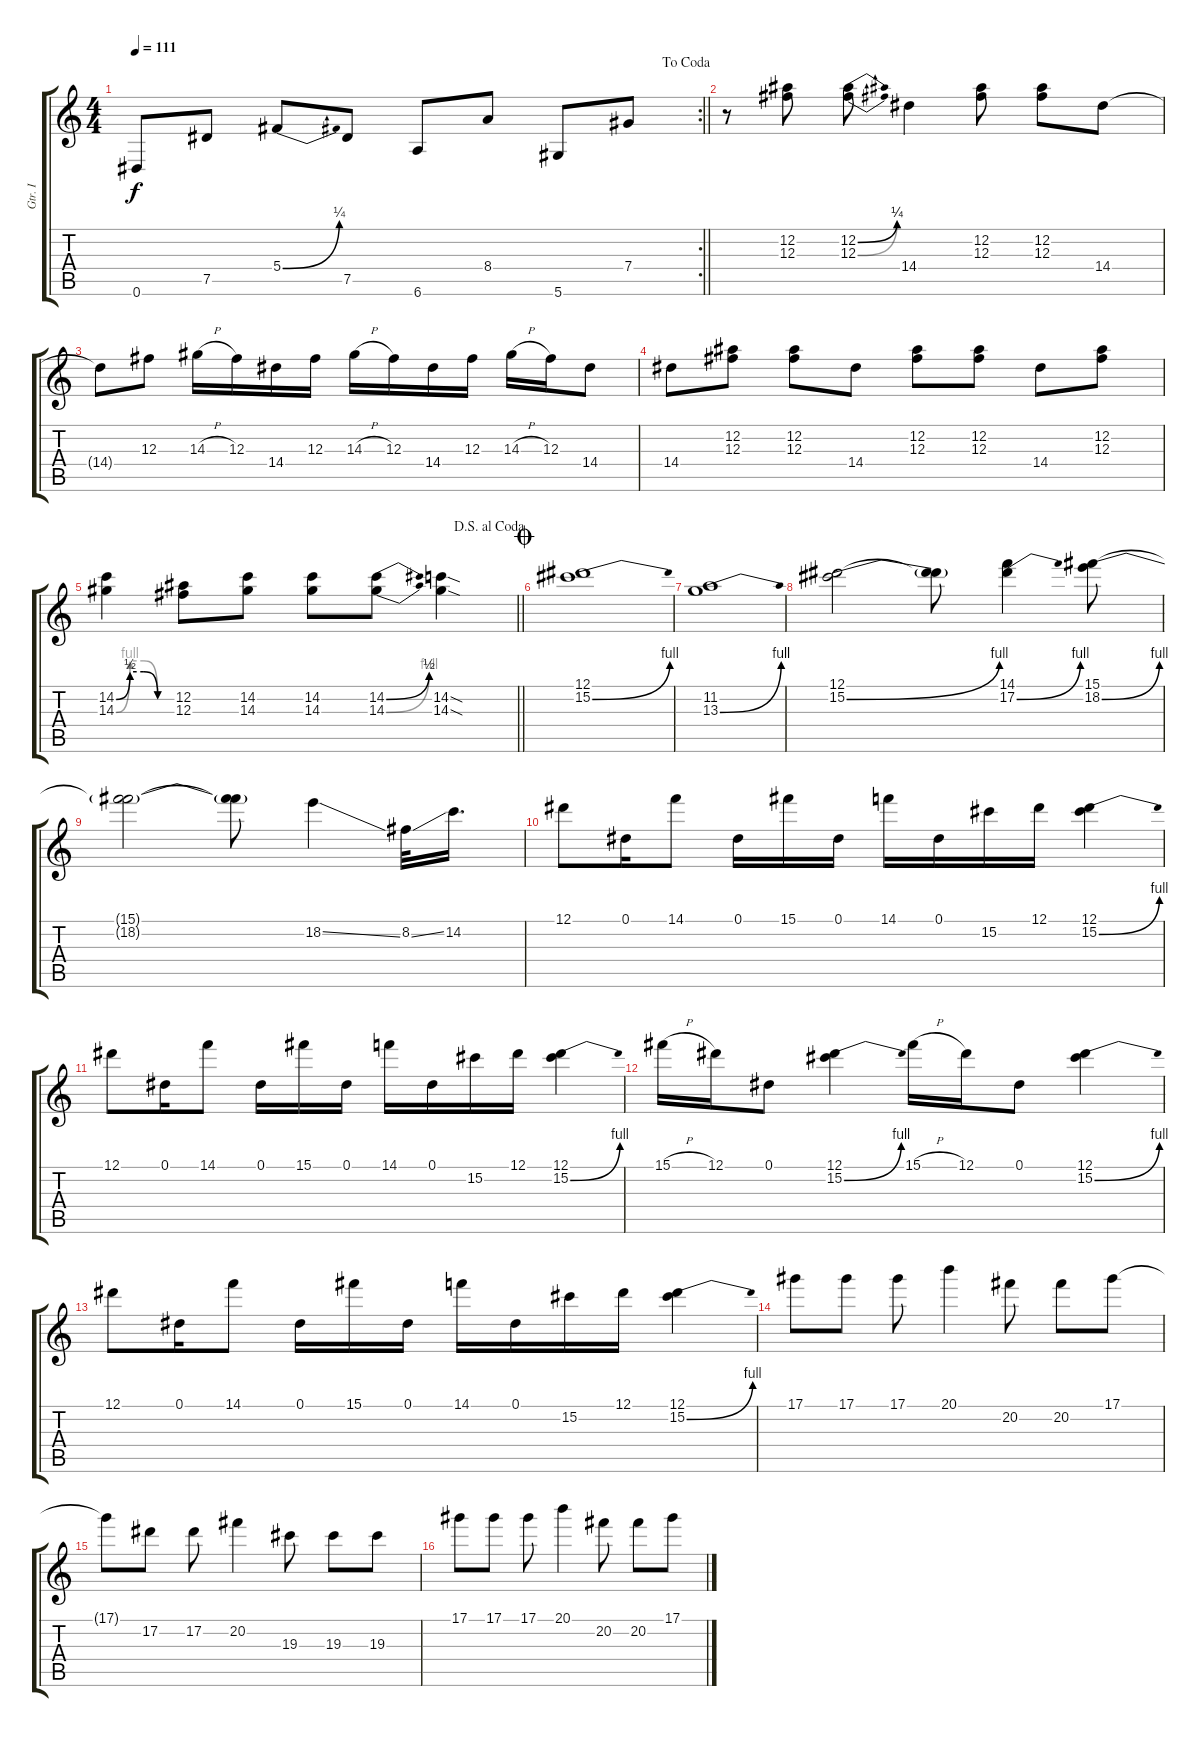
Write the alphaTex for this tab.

\track ("Gtr. I" "Gtr. I") {instrument distortionguitar}
\staff {score tabs}
\tuning (Eb4 Bb3 Gb3 Db3 Ab2 Eb2) {hide}
\rc 2
\ts (4 4)
\jump dacoda
\tempo 111
\clef g2
\barLineRight lightlight
\ks c
0.6.8{dy f} 7.5.8 5.4{be (bend 0 0 60 1)}.8 7.5.8 6.6.8 8.4.8 5.6.8 7.4.8 |
r.8 (12.2 12.3).8 (12.2{be (bend 0 0 60 1)} 12.3{be (bend 0 0 60 1)}).8 14.4.4 (12.2 12.3).8 (12.2 12.3).8 14.4.8 |
14.4{t}.8 12.3.8 14.3{h}.16 12.3.16 14.4.16 12.3.16 14.3{h}.16 12.3.16 14.4.16 12.3.16 14.3{h}.16 12.3.16 14.4.8 |
14.4.8 (12.2 12.3).8 (12.2 12.3).8 14.4.8 (12.2 12.3).8 (12.2 12.3).8 14.4.8 (12.2 12.3).8 |
\jump dalsegnoalcoda
\barLineRight lightlight
(14.2{be (custom 0 0 15 2 30 2 45 0 60 0)} 14.3{be (custom 0 0 15 4 30 4 45 0 60 0)}).4 (12.2 12.3).8 (14.2 14.3).8 (14.2 14.3).8 (14.2{be (bend 0 0 60 2)} 14.3{be (bend 0 0 60 4)}).8 (14.2{sod} 14.3{sod}).4 |
\jump coda
(12.1 15.2{be (bend 0 0 60 4)}).1 |
(11.2 13.3{be (bend 0 0 60 4)}).1 |
(12.1 15.2{be (bend 0 0 60 4)}).2 (12.1{t} 15.2{t}).8 (14.1 17.2{be (bend 0 0 60 4)}).4 (15.1 18.2{be (bend 0 0 60 4)}).8 |
(15.1{t} 18.2{t}).2 (15.1{t} 18.2{t}).8 18.2{ss}.4 8.2{ss}.32 14.2.16{d} |
12.1.8 0.1.16 14.1.8 0.1.16 15.1.16 0.1.16 14.1.16 0.1.16 15.2.16 12.1.16 (12.1 15.2{be (bend 0 0 60 4)}).4 |
12.1.8 0.1.16 14.1.8 0.1.16 15.1.16 0.1.16 14.1.16 0.1.16 15.2.16 12.1.16 (12.1 15.2{be (bend 0 0 60 4)}).4 |
15.1{h}.16 12.1.16 0.1.8 (12.1 15.2{be (bend 0 0 60 4)}).4 15.1{h}.16 12.1.16 0.1.8 (12.1 15.2{be (bend 0 0 60 4)}).4 |
12.1.8 0.1.16 14.1.8 0.1.16 15.1.16 0.1.16 14.1.16 0.1.16 15.2.16 12.1.16 (12.1 15.2{be (bend 0 0 60 4)}).4 |
17.1.8 17.1.8 17.1.8 20.1.4 20.2.8 20.2.8 17.1.8 |
17.1{t}.8 17.2.8 17.2.8 20.2.4 19.3.8 19.3.8 19.3.8 |
17.1.8 17.1.8 17.1.8 20.1.4 20.2.8 20.2.8 17.1.8
